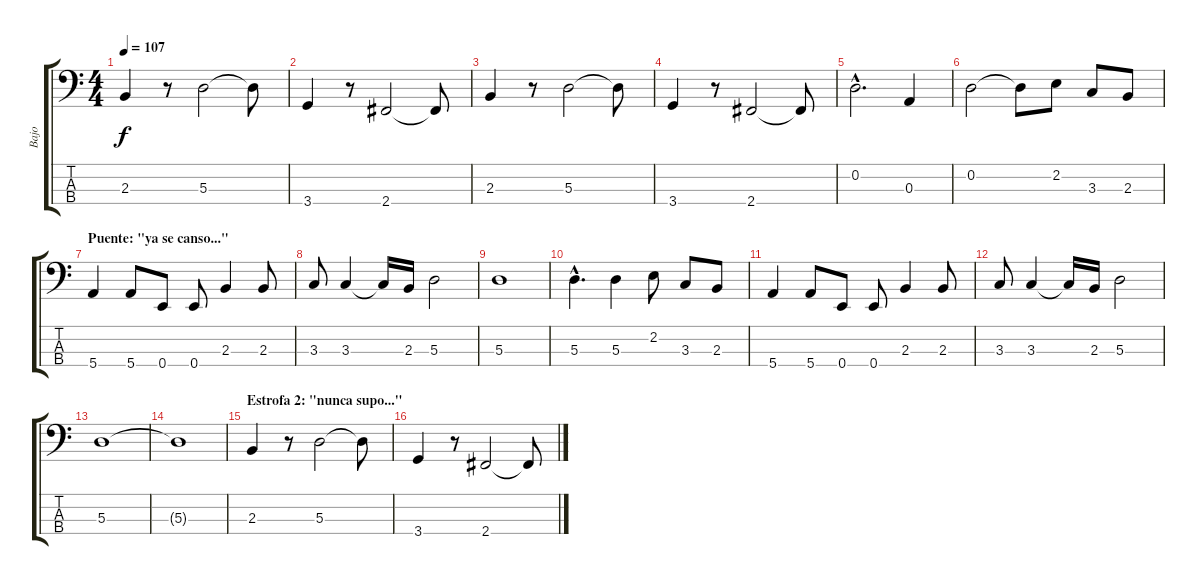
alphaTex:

\track ("Bajo" "Bajo") {instrument electricbassfinger}
\staff {score tabs}
\tuning (G2 D2 A1 E1) {hide}
\ts (4 4)
\tempo 107
\clef f4
\ks c
2.3.4{dy f} r.8 5.3.2 5.3{t}.8 |
3.4.4 r.8 2.4.2 2.4{t}.8 |
2.3.4 r.8 5.3.2 5.3{t}.8 |
3.4.4 r.8 2.4.2 2.4{t}.8 |
0.2{hac}.2{d} 0.3.4 |
0.2.2 0.2{t}.8 2.2.8 3.3.8 2.3.8 |
\section ("" "Puente: \"ya se canso...\"")
5.4.4 5.4.8 0.4.8 0.4.8 2.3.4 2.3.8 |
3.3.8 3.3.4 3.3{t}.16 2.3.16 5.3.2 |
5.3.1 |
5.3{hac}.4{d} 5.3.4 2.2.8 3.3.8 2.3.8 |
5.4.4 5.4.8 0.4.8 0.4.8 2.3.4 2.3.8 |
3.3.8 3.3.4 3.3{t}.16 2.3.16 5.3.2 |
5.3.1 |
5.3{t}.1 |
\section ("" "Estrofa 2: \"nunca supo...\"")
2.3.4 r.8 5.3.2 5.3{t}.8 |
3.4.4 r.8 2.4.2 2.4{t}.8
